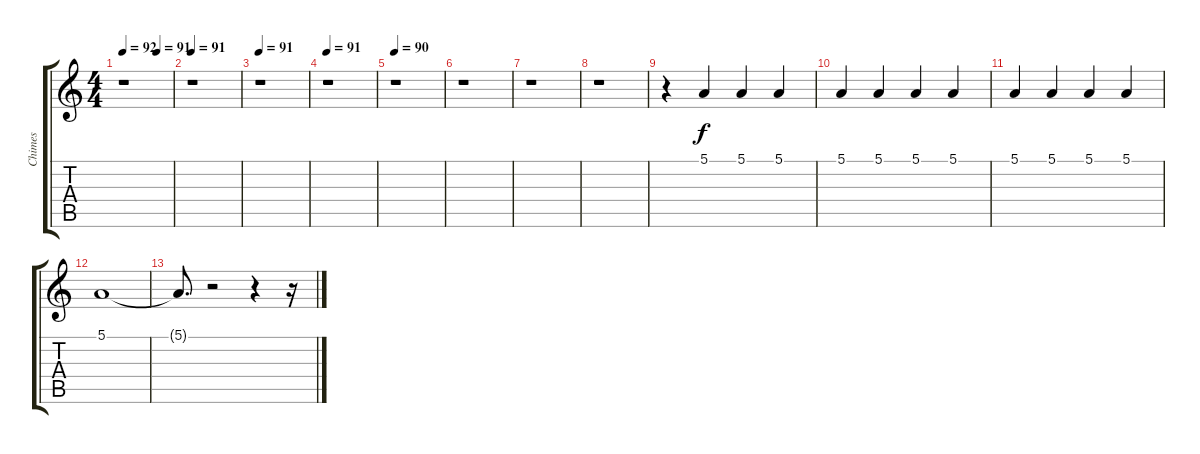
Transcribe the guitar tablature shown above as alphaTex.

\track ("Chimes" "Chimes") {instrument tubularbells}
\staff {score tabs}
\tuning (E4 B3 G3 D3 A2 E2) {hide}
\ts (4 4)
\tempo 92
\tempo (91 0.6875)
\clef g2
\ks c
r.1{dy fff} |
\tempo 91
r.1 |
\tempo 91
r.1 |
\tempo 91
r.1 |
\tempo 90
r.1 |
r.1 |
r.1 |
r.1 |
r.4 5.1.4{dy f} 5.1.4 5.1.4 |
5.1.4 5.1.4 5.1.4 5.1.4 |
5.1.4 5.1.4 5.1.4 5.1.4 |
5.1.1 |
5.1{t}.8{d} r.2 r.4 r.16
